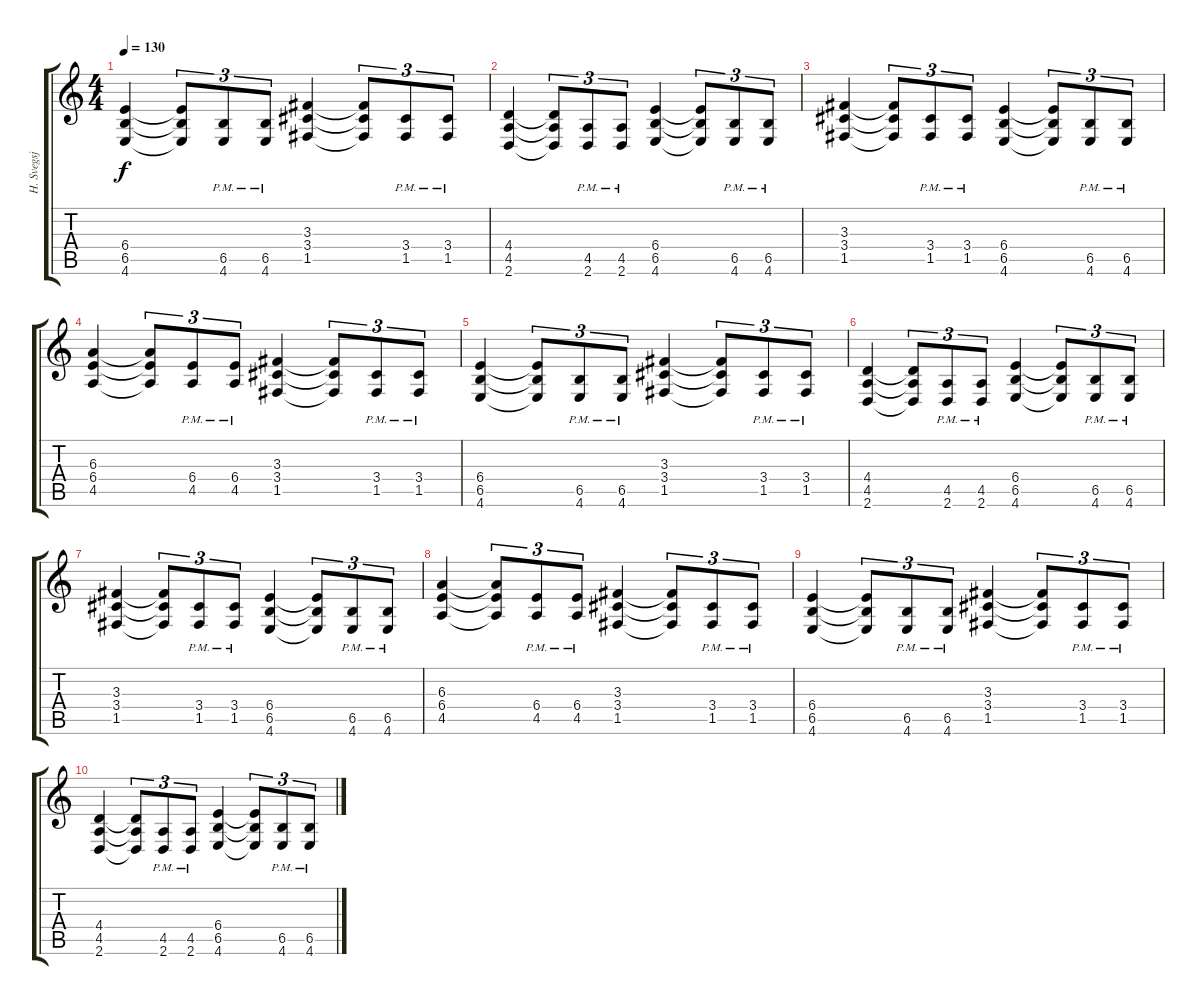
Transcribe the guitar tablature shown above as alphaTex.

\track (" H. Svegsjo (rhythm guitar)" " H. Svegsj") {instrument distortionguitar}
\staff {score tabs}
\tuning (C4 G3 Eb3 Bb2 F2 C2) {hide}
\ts (4 4)
\tempo 130
\clef g2
\ks c
(6.4 6.5 4.6).4{dy f} (6.4{t} 6.5{t} 4.6{t}).8{tu (3 2)} (6.5{pm} 4.6{pm}).8{tu (3 2)} (6.5{pm} 4.6{pm}).8{tu (3 2)} (3.3 3.4 1.5).4 (3.3{t} 3.4{t} 1.5{t}).8{tu (3 2)} (3.4{pm} 1.5{pm}).8{tu (3 2)} (3.4{pm} 1.5{pm}).8{tu (3 2)} |
(4.4 4.5 2.6).4 (4.4{t} 4.5{t} 2.6{t}).8{tu (3 2)} (4.5{pm} 2.6{pm}).8{tu (3 2)} (4.5{pm} 2.6{pm}).8{tu (3 2)} (6.4 6.5 4.6).4 (6.4{t} 6.5{t} 4.6{t}).8{tu (3 2)} (6.5{pm} 4.6{pm}).8{tu (3 2)} (6.5{pm} 4.6{pm}).8{tu (3 2)} |
(3.3 3.4 1.5).4 (3.3{t} 3.4{t} 1.5{t}).8{tu (3 2)} (3.4{pm} 1.5{pm}).8{tu (3 2)} (3.4{pm} 1.5{pm}).8{tu (3 2)} (6.4 6.5 4.6).4 (6.4{t} 6.5{t} 4.6{t}).8{tu (3 2)} (6.5{pm} 4.6{pm}).8{tu (3 2)} (6.5{pm} 4.6{pm}).8{tu (3 2)} |
(6.3 6.4 4.5).4 (6.3{t} 6.4{t} 4.5{t}).8{tu (3 2)} (6.4{pm} 4.5{pm}).8{tu (3 2)} (6.4{pm} 4.5{pm}).8{tu (3 2)} (3.3 3.4 1.5).4 (3.3{t} 3.4{t} 1.5{t}).8{tu (3 2)} (3.4{pm} 1.5{pm}).8{tu (3 2)} (3.4{pm} 1.5{pm}).8{tu (3 2)} |
(6.4 6.5 4.6).4 (6.4{t} 6.5{t} 4.6{t}).8{tu (3 2)} (6.5{pm} 4.6{pm}).8{tu (3 2)} (6.5{pm} 4.6{pm}).8{tu (3 2)} (3.3 3.4 1.5).4 (3.3{t} 3.4{t} 1.5{t}).8{tu (3 2)} (3.4{pm} 1.5{pm}).8{tu (3 2)} (3.4{pm} 1.5{pm}).8{tu (3 2)} |
(4.4 4.5 2.6).4 (4.4{t} 4.5{t} 2.6{t}).8{tu (3 2)} (4.5{pm} 2.6{pm}).8{tu (3 2)} (4.5{pm} 2.6{pm}).8{tu (3 2)} (6.4 6.5 4.6).4 (6.4{t} 6.5{t} 4.6{t}).8{tu (3 2)} (6.5{pm} 4.6{pm}).8{tu (3 2)} (6.5{pm} 4.6{pm}).8{tu (3 2)} |
(3.3 3.4 1.5).4 (3.3{t} 3.4{t} 1.5{t}).8{tu (3 2)} (3.4{pm} 1.5{pm}).8{tu (3 2)} (3.4{pm} 1.5{pm}).8{tu (3 2)} (6.4 6.5 4.6).4 (6.4{t} 6.5{t} 4.6{t}).8{tu (3 2)} (6.5{pm} 4.6{pm}).8{tu (3 2)} (6.5{pm} 4.6{pm}).8{tu (3 2)} |
(6.3 6.4 4.5).4 (6.3{t} 6.4{t} 4.5{t}).8{tu (3 2)} (6.4{pm} 4.5{pm}).8{tu (3 2)} (6.4{pm} 4.5{pm}).8{tu (3 2)} (3.3 3.4 1.5).4 (3.3{t} 3.4{t} 1.5{t}).8{tu (3 2)} (3.4{pm} 1.5{pm}).8{tu (3 2)} (3.4{pm} 1.5{pm}).8{tu (3 2)} |
(6.4 6.5 4.6).4 (6.4{t} 6.5{t} 4.6{t}).8{tu (3 2)} (6.5{pm} 4.6{pm}).8{tu (3 2)} (6.5{pm} 4.6{pm}).8{tu (3 2)} (3.3 3.4 1.5).4 (3.3{t} 3.4{t} 1.5{t}).8{tu (3 2)} (3.4{pm} 1.5{pm}).8{tu (3 2)} (3.4{pm} 1.5{pm}).8{tu (3 2)} |
(4.4 4.5 2.6).4 (4.4{t} 4.5{t} 2.6{t}).8{tu (3 2)} (4.5{pm} 2.6{pm}).8{tu (3 2)} (4.5{pm} 2.6{pm}).8{tu (3 2)} (6.4 6.5 4.6).4 (6.4{t} 6.5{t} 4.6{t}).8{tu (3 2)} (6.5{pm} 4.6{pm}).8{tu (3 2)} (6.5{pm} 4.6{pm}).8{tu (3 2)}
